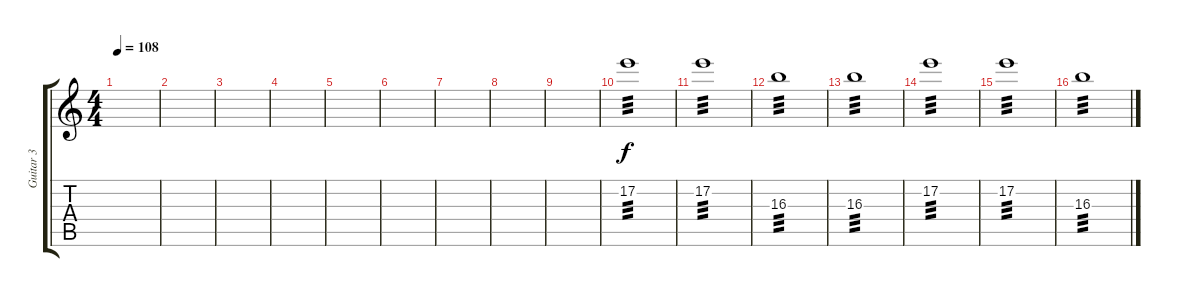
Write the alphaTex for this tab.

\track ("Guitar 3" "Guitar 3") {instrument electricguitarclean}
\staff {score tabs}
\tuning (E4 B3 G3 D3 A2 E2) {hide}
\ts (4 4)
\tempo 108
\clef g2
\ks c
|
|
|
|
|
|
|
|
|
17.2.1{tp 3} |
17.2.1{tp 3} |
16.3.1{tp 3} |
16.3.1{tp 3} |
17.2.1{tp 3} |
17.2.1{tp 3} |
16.3.1{tp 3}
